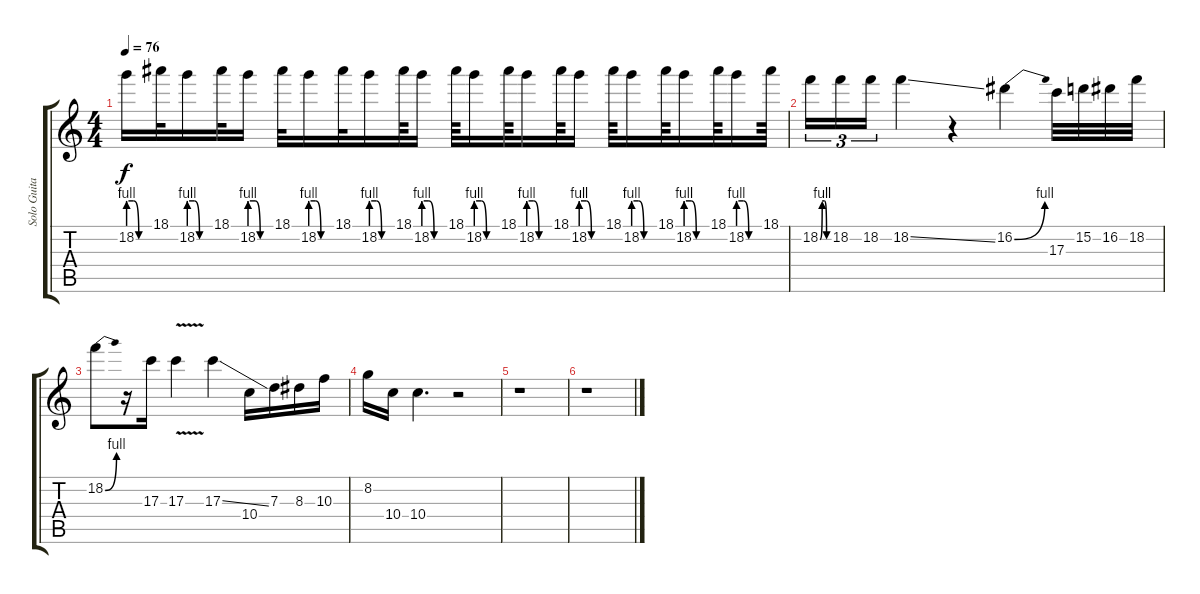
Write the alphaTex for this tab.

\track ("Solo Guitar" "Solo Guita") {instrument overdrivenguitar}
\staff {score tabs}
\tuning (E4 B3 G3 D3 A2 E2) {hide}
\ts (4 4)
\tempo 76
\clef g2
\ks c
18.2{be (custom 0 4 15 4 30 0 60 0)}.16{dy f} 18.1.32 18.2{be (custom 0 4 15 4 30 0 60 0)}.16 18.1.32 18.2{be (custom 0 4 15 4 30 0 60 0)}.16 18.1.32 18.2{be (custom 0 4 15 4 30 0 60 0)}.16 18.1.32 18.2{be (custom 0 4 15 4 30 0 60 0)}.16 18.1.64 18.2{be (custom 0 4 15 4 30 0 60 0)}.16 18.1.64 18.2{be (custom 0 4 15 4 30 0 60 0)}.16 18.1.64 18.2{be (custom 0 4 15 4 30 0 60 0)}.16 18.1.64 18.2{be (custom 0 4 15 4 30 0 60 0)}.16 18.1.64 18.2{be (custom 0 4 15 4 30 0 60 0)}.16 18.1.64 18.2{be (custom 0 4 15 4 30 0 60 0)}.16 18.1.64 18.2{be (custom 0 4 15 4 30 0 60 0)}.16 18.1.64 |
18.2{be (custom 0 0 15 4 30 4 45 0 60 0)}.16{tu (3 2)} 18.2.16{tu (3 2)} 18.2.16{tu (3 2)} 18.2{ss}.4 r.4 16.2{be (bend 0 0 60 4)}.4 17.3.32 15.2.32 16.2.32 18.2.32 |
18.2{be (bend 0 0 60 4)}.8 r.16 17.3.16 17.3{v}.4 17.3{ss}.4 10.4.16 7.3.16 8.3.16 10.3.16 |
8.2.16 10.4.16 10.4.4{d} r.2 |
r.1 |
r.1
